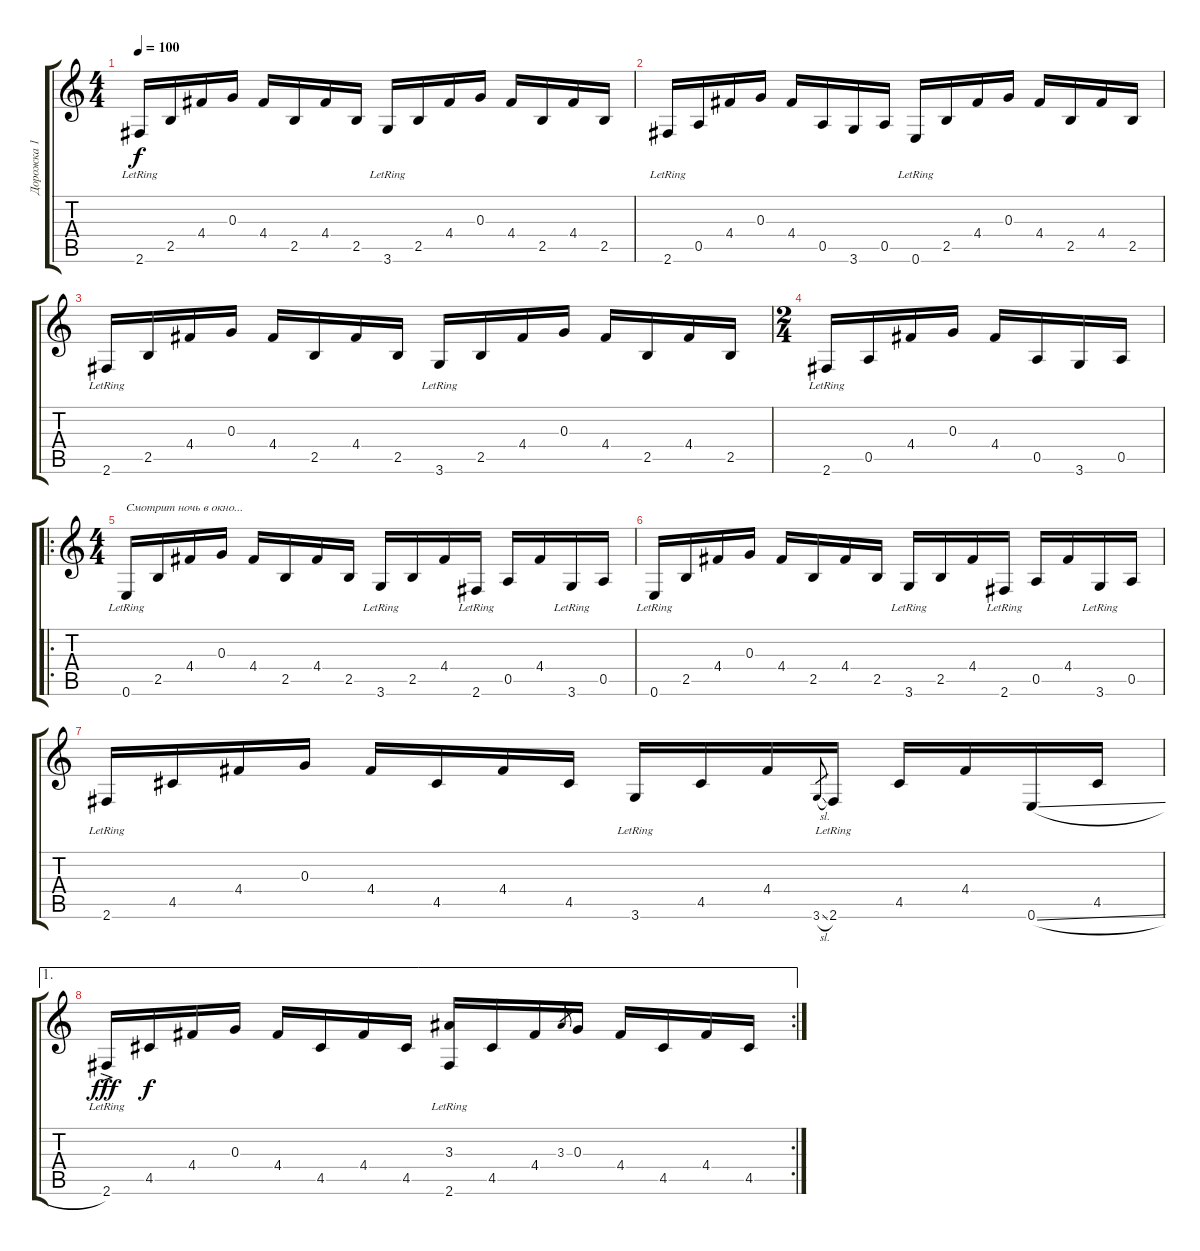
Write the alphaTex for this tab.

\track ("Дорожка 1" "Дорожка 1") {instrument acousticguitarnylon}
\staff {score tabs}
\tuning (E4 B3 G3 D3 A2 E2) {hide}
\ts (4 4)
\tempo 100
\clef g2
\ks c
2.6{lr}.16{dy f} 2.5.16 4.4.16 0.3.16 4.4.16 2.5.16 4.4.16 2.5.16 3.6{lr}.16 2.5.16 4.4.16 0.3.16 4.4.16 2.5.16 4.4.16 2.5.16 |
2.6{lr}.16 0.5.16 4.4.16 0.3.16 4.4.16 0.5.16 3.6.16 0.5.16 0.6{lr}.16 2.5.16 4.4.16 0.3.16 4.4.16 2.5.16 4.4.16 2.5.16 |
2.6{lr}.16 2.5.16 4.4.16 0.3.16 4.4.16 2.5.16 4.4.16 2.5.16 3.6{lr}.16 2.5.16 4.4.16 0.3.16 4.4.16 2.5.16 4.4.16 2.5.16 |
\ts (2 4)
2.6{lr}.16 0.5.16 4.4.16 0.3.16 4.4.16 0.5.16 3.6.16 0.5.16 |
\ro
\ts (4 4)
0.6{lr}.16{txt "Смотрит ночь в окно..."} 2.5.16 4.4.16 0.3.16 4.4.16 2.5.16 4.4.16 2.5.16 3.6{lr}.16 2.5.16 4.4.16 2.6{lr}.16 0.5.16 4.4.16 3.6{lr}.16 0.5.16 |
0.6{lr}.16 2.5.16 4.4.16 0.3.16 4.4.16 2.5.16 4.4.16 2.5.16 3.6{lr}.16 2.5.16 4.4.16 2.6{lr}.16 0.5.16 4.4.16 3.6{lr}.16 0.5.16 |
2.6{lr}.16 4.5.16 4.4.16 0.3.16 4.4.16 4.5.16 4.4.16 4.5.16 3.6{lr}.16 4.5.16 4.4.16 3.6{sl}.8{gr} 2.6{lr}.16 4.5.16 4.4.16 0.6{sl}.16 4.5.16 |
\ae 1
\rc 2
2.6{ac lr}.16{dy fff} 4.5.16{dy f} 4.4.16 0.3.16 4.4.16 4.5.16 4.4.16 4.5.16 (3.3{lr} 2.6{lr}).16 4.5.16 4.4.16 3.3.8{gr} 0.3.16 4.4.16 4.5.16 4.4.16 4.5.16
